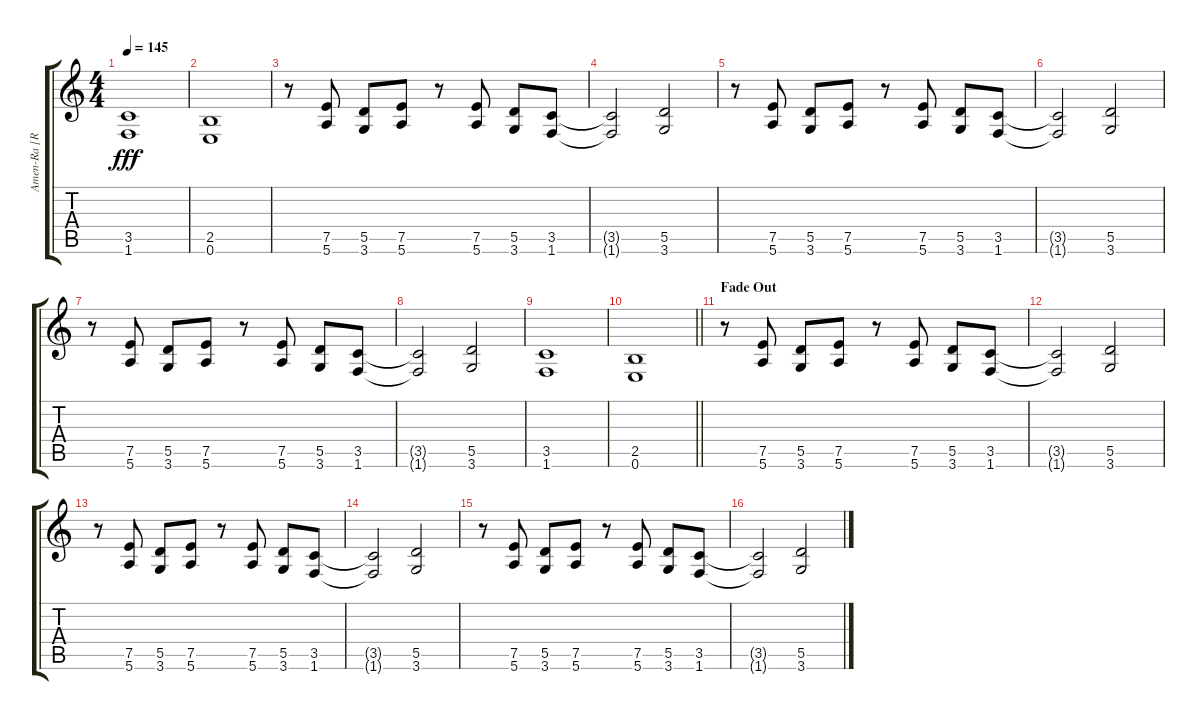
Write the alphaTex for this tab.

\track ("Amen-Ra [Rhythm]" "Amen-Ra [R") {instrument distortionguitar}
\staff {score tabs}
\tuning (E4 B3 G3 D3 A2 E2) {hide}
\ts (4 4)
\tempo 145
\clef g2
\ks c
(3.5 1.6).1{dy fff} |
(2.5 0.6).1 |
r.8 (7.5 5.6).8 (5.5 3.6).8 (7.5 5.6).8 r.8 (7.5 5.6).8 (5.5 3.6).8 (3.5 1.6).8 |
(3.5{t} 1.6{t}).2 (5.5 3.6).2 |
r.8 (7.5 5.6).8 (5.5 3.6).8 (7.5 5.6).8 r.8 (7.5 5.6).8 (5.5 3.6).8 (3.5 1.6).8 |
(3.5{t} 1.6{t}).2 (5.5 3.6).2 |
r.8 (7.5 5.6).8 (5.5 3.6).8 (7.5 5.6).8 r.8 (7.5 5.6).8 (5.5 3.6).8 (3.5 1.6).8 |
(3.5{t} 1.6{t}).2 (5.5 3.6).2 |
(3.5 1.6).1 |
\barLineRight lightlight
(2.5 0.6).1 |
\section ("" "Fade Out")
r.8 (7.5 5.6).8 (5.5 3.6).8 (7.5 5.6).8 r.8 (7.5 5.6).8 (5.5 3.6).8 (3.5 1.6).8 |
(3.5{t} 1.6{t}).2 (5.5 3.6).2 |
r.8 (7.5 5.6).8 (5.5 3.6).8 (7.5 5.6).8 r.8 (7.5 5.6).8 (5.5 3.6).8 (3.5 1.6).8 |
(3.5{t} 1.6{t}).2 (5.5 3.6).2 |
r.8 (7.5 5.6).8 (5.5 3.6).8 (7.5 5.6).8 r.8 (7.5 5.6).8 (5.5 3.6).8 (3.5 1.6).8 |
(3.5{t} 1.6{t}).2 (5.5 3.6).2
